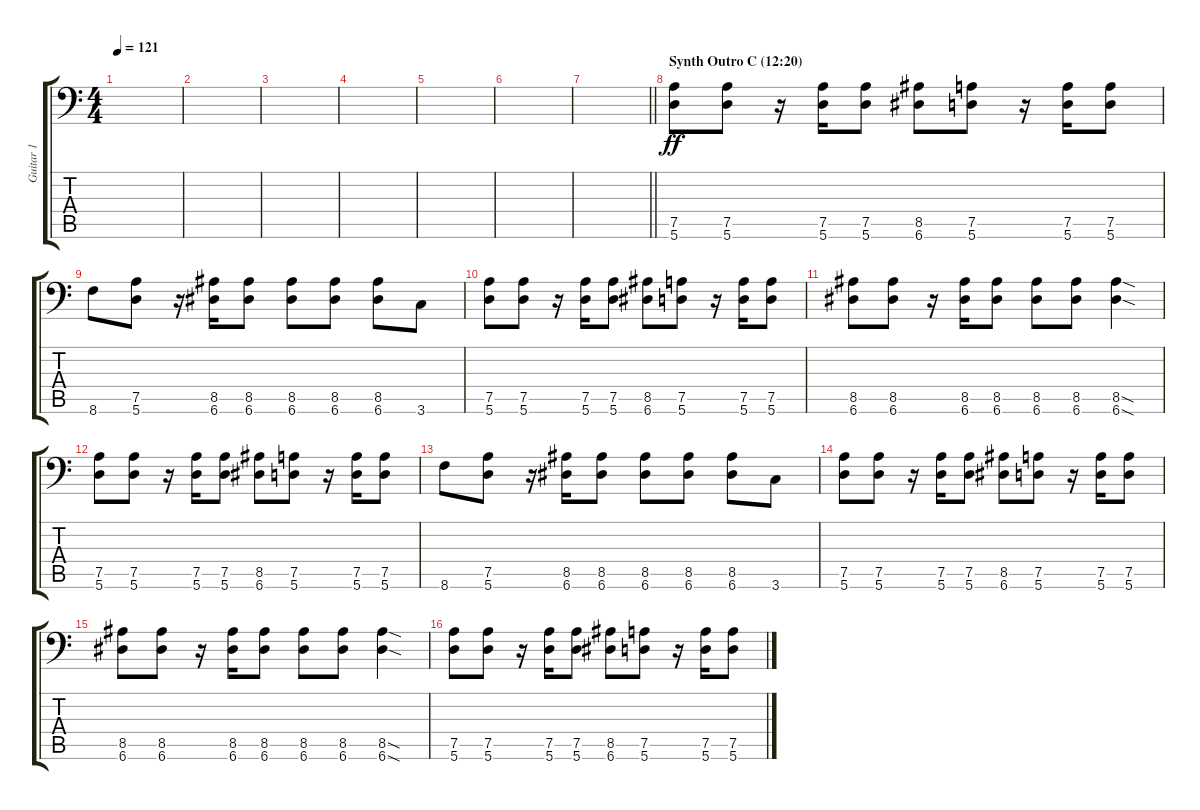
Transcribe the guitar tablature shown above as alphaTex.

\track ("Guitar 1" "Guitar 1") {instrument distortionguitar}
\staff {score tabs}
\tuning (A3 E3 C3 G2 D2 A1) {hide}
\ts (4 4)
\tempo 121
\clef f4
\ks c
|
|
|
|
|
|
\barLineRight lightlight
|
\section ("" "Synth Outro C (12:20)")
(7.5 5.6).8{dy ff volume 12} (7.5 5.6).8 r.16 (7.5 5.6).16 (7.5 5.6).8 (8.5 6.6).8 (7.5 5.6).8 r.16 (7.5 5.6).16 (7.5 5.6).8 |
8.6.8 (7.5 5.6).8 r.16 (8.5 6.6).16 (8.5 6.6).8 (8.5 6.6).8 (8.5 6.6).8 (8.5 6.6).8 3.6.8 |
(7.5 5.6).8 (7.5 5.6).8 r.16 (7.5 5.6).16 (7.5 5.6).8 (8.5 6.6).8 (7.5 5.6).8 r.16 (7.5 5.6).16 (7.5 5.6).8 |
(8.5 6.6).8 (8.5 6.6).8 r.16 (8.5 6.6).16 (8.5 6.6).8 (8.5 6.6).8 (8.5 6.6).8 (8.5{sod} 6.6{sod}).4 |
(7.5 5.6).8 (7.5 5.6).8 r.16 (7.5 5.6).16 (7.5 5.6).8 (8.5 6.6).8 (7.5 5.6).8 r.16 (7.5 5.6).16 (7.5 5.6).8 |
8.6.8 (7.5 5.6).8 r.16 (8.5 6.6).16 (8.5 6.6).8 (8.5 6.6).8 (8.5 6.6).8 (8.5 6.6).8 3.6.8 |
(7.5 5.6).8 (7.5 5.6).8 r.16 (7.5 5.6).16 (7.5 5.6).8 (8.5 6.6).8 (7.5 5.6).8 r.16 (7.5 5.6).16 (7.5 5.6).8 |
(8.5 6.6).8 (8.5 6.6).8 r.16 (8.5 6.6).16 (8.5 6.6).8 (8.5 6.6).8 (8.5 6.6).8 (8.5{sod} 6.6{sod}).4 |
(7.5 5.6).8 (7.5 5.6).8 r.16 (7.5 5.6).16 (7.5 5.6).8 (8.5 6.6).8 (7.5 5.6).8 r.16 (7.5 5.6).16 (7.5 5.6).8
